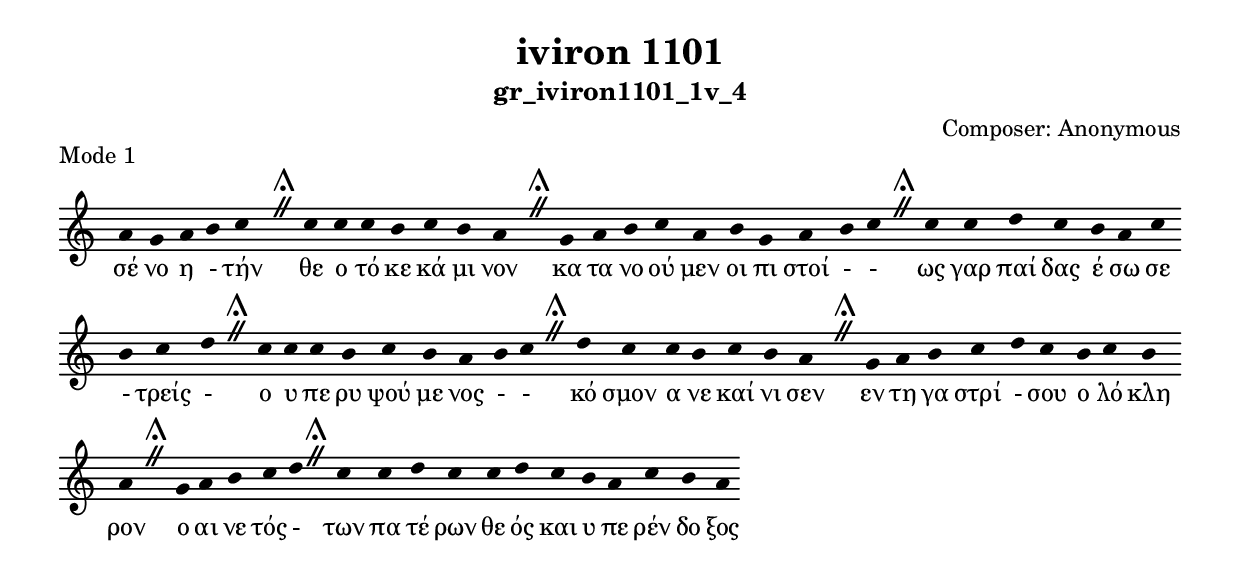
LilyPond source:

\include "gregorian.ly"

	\header {
 	  title = "iviron 1101"
	  subtitle = "gr_iviron1101_1v_4"
	  composer = "Composer: Αnonymous"
	  piece = "Mode 1"
	}

	chant = {
	  a'4 g'4 a'4 b'4 c''4 \divisioMaior
 c''4 c''4 c''4 b'4 c''4 b'4 a'4 \divisioMaior
 g'4 a'4 b'4 c''4 a'4 b'4 g'4 a'4 b'4 c''4 \divisioMaior
 c''4 c''4 d''4 c''4 b'4 a'4 c''4 b'4 c''4 d''4 \divisioMaior
 c''4 c''4 c''4 b'4 c''4 b'4 a'4 b'4 c''4 \divisioMaior
 d''4 c''4 c''4 b'4 c''4 b'4 a'4 \divisioMaior
 g'4 a'4 b'4 c''4 d''4 c''4 b'4 c''4 b'4 a'4 \divisioMaior
 g'4 a'4 b'4 c''4 d''4 \divisioMaior
 c''4 c''4 d''4 c''4 c''4 d''4 c''4 b'4 a'4 c''4 b'4 a'4\finalis
	}

	verba = \lyricmode {σέ νο η - τήν 
θε ο τό κε κά μι νον 
κα τα νο ού μεν οι πι στοί -  - 
ως γαρ παί δας έ σω σε - τρείς - 
ο υ πε ρυ ψού με νος -  - 
κό σμον α νε καί νι σεν 
εν τη γα στρί - σου ο λό κλη ρον 
ο αι νε τός - 
των πα τέ ρων θε ός και υ πε ρέν δο ξος 
	}


	\score {
	  \new Staff <<
	  \new Voice = "melody" \chant
	  \new Lyrics = "one" \lyricsto melody \verba
	  >>
	  \layout {
	    \context {
	      \Staff
	      \remove "Time_signature_engraver"
	      \remove "Bar_engraver"
	    }
	    \context {
	      \Voice
	      \remove "Stem_engraver"
	    }
	  }
	}